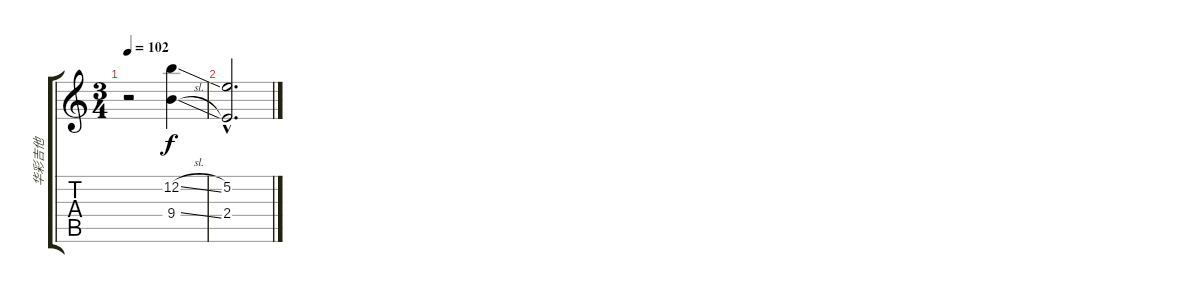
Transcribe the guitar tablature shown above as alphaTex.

\track ("华彩吉他" "华彩吉他") {instrument acousticguitarnylon}
\staff {score tabs}
\tuning (E4 B3 G3 D3 A2 E2) {hide}
\ts (3 4)
\tempo 102
\clef g2
\ks c
r.2{dy f instrument acousticguitarnylon} (12.2{sl} 9.4{sl}).4 |
(5.2{hac} 2.4{hac}).2{d}
